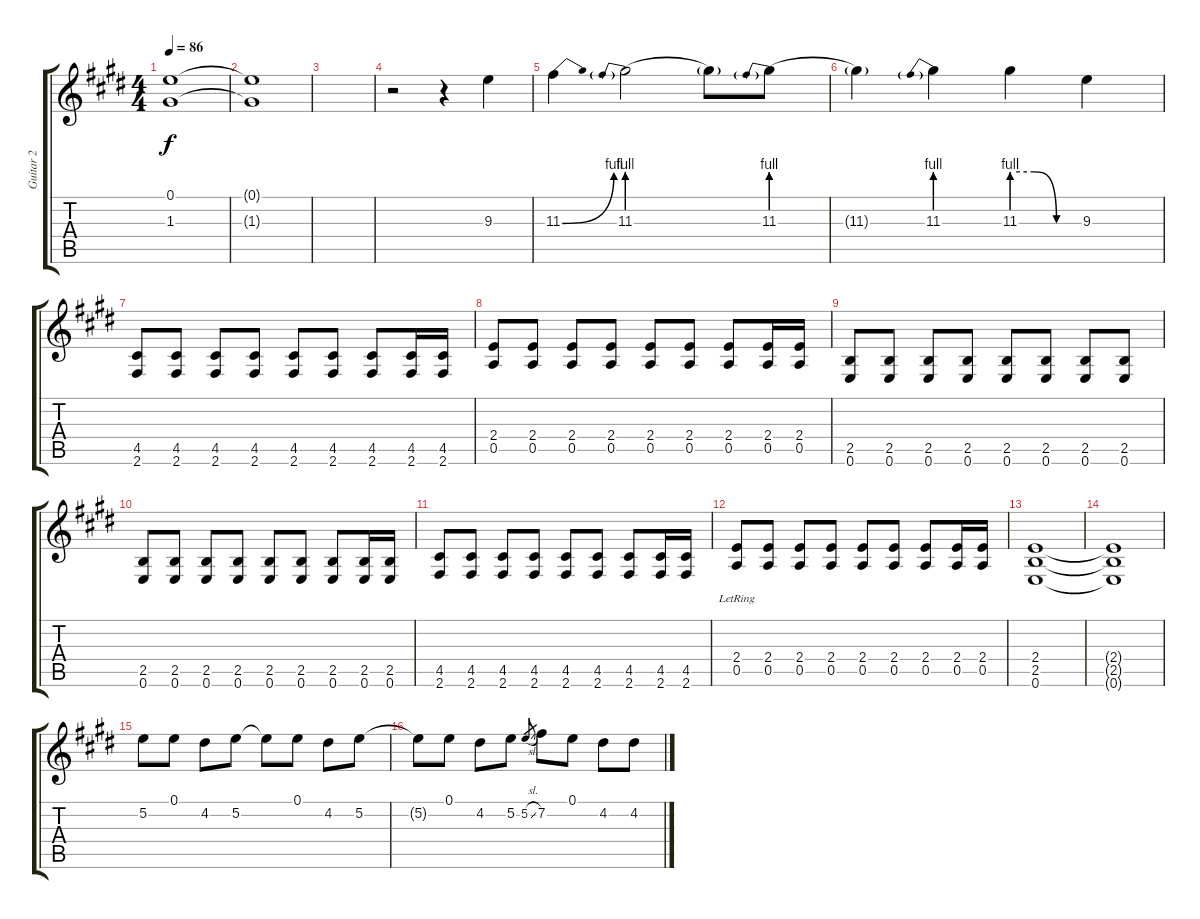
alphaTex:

\track ("Guitar 2" "Guitar 2") {instrument electricguitarclean}
\staff {score tabs}
\tuning (E4 B3 G3 D3 A2 E2) {hide}
\ts (4 4)
\tempo 86
\clef g2
\ks e
(0.1 1.3).1{dy f} |
(0.1{t} 1.3{t}).1 |
|
r.2 r.4 9.3.4 |
11.3{be (bend 0 0 60 4)}.4 11.3{be (prebend 0 4 60 4)}.2 11.3{t}.8 11.3{be (prebend 0 4 60 4)}.8 |
11.3{t}.4 11.3{be (prebend 0 4 60 4)}.4 11.3{be (custom 0 4 20 4 40 0 60 0)}.4 9.3.4 |
(4.5 2.6).8{instrument overdrivenguitar} (4.5 2.6).8 (4.5 2.6).8 (4.5 2.6).8 (4.5 2.6).8 (4.5 2.6).8 (4.5 2.6).8 (4.5 2.6).16 (4.5 2.6).16 |
(2.4 0.5).8 (2.4 0.5).8 (2.4 0.5).8 (2.4 0.5).8 (2.4 0.5).8 (2.4 0.5).8 (2.4 0.5).8 (2.4 0.5).16 (2.4 0.5).16 |
(2.5 0.6).8 (2.5 0.6).8 (2.5 0.6).8 (2.5 0.6).8 (2.5 0.6).8 (2.5 0.6).8 (2.5 0.6).8 (2.5 0.6).8 |
(2.5 0.6).8 (2.5 0.6).8 (2.5 0.6).8 (2.5 0.6).8 (2.5 0.6).8 (2.5 0.6).8 (2.5 0.6).8 (2.5 0.6).16 (2.5 0.6).16 |
(4.5 2.6).8 (4.5 2.6).8 (4.5 2.6).8 (4.5 2.6).8 (4.5 2.6).8 (4.5 2.6).8 (4.5 2.6).8 (4.5 2.6).16 (4.5 2.6).16 |
(2.4{lr} 0.5).8 (2.4 0.5).8 (2.4 0.5).8 (2.4 0.5).8 (2.4 0.5).8 (2.4 0.5).8 (2.4 0.5).8 (2.4 0.5).16 (2.4 0.5).16 |
(2.4 2.5 0.6).1 |
(2.4{t} 2.5{t} 0.6{t}).1 |
5.2.8{volume 15} 0.1.8 4.2.8 5.2.8 5.2{t}.8 0.1.8 4.2.8 5.2.8 |
5.2{t}.8 0.1.8 4.2.8 5.2.8 5.2{sl}.8{gr} 7.2.8 0.1.8 4.2.8 4.2.8
